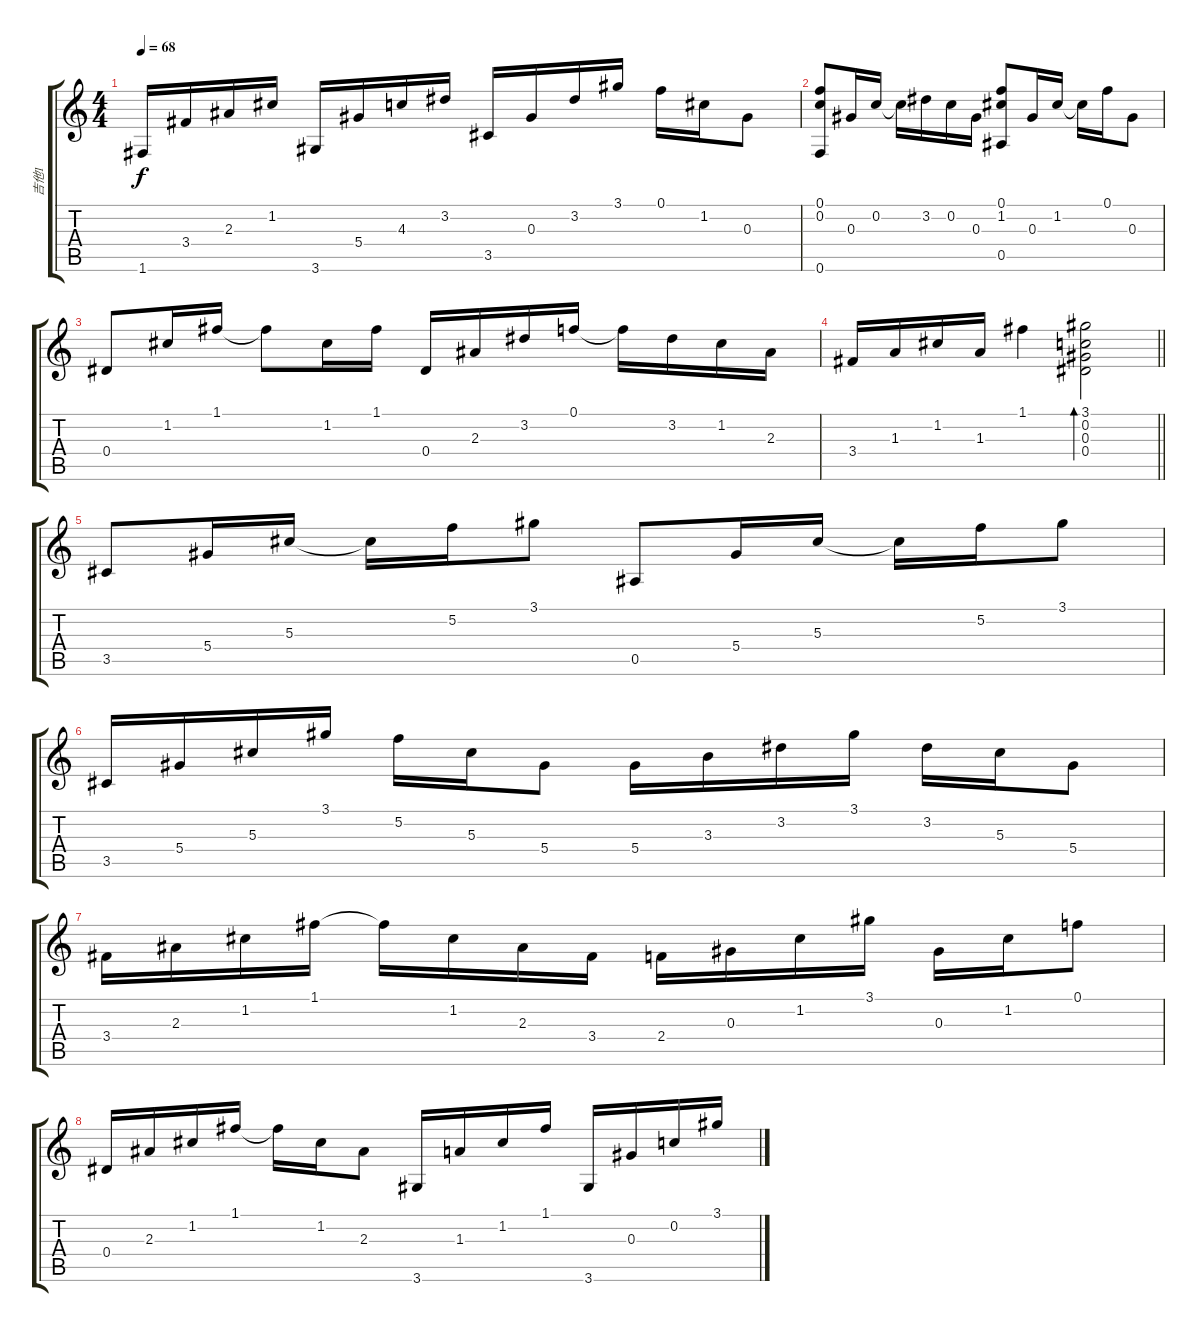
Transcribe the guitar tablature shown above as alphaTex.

\track ("吉他1" "吉他1") {instrument acousticguitarsteel}
\staff {score tabs}
\tuning (F4 C4 Ab3 Eb3 Bb2 F2) {hide}
\ts (4 4)
\tempo 68
\clef g2
\ks c
1.6.16{dy f} 3.4.16 2.3.16 1.2.16 3.6.16 5.4.16 4.3.16 3.2.16 3.5.16 0.3.16 3.2.16 3.1.16 0.1.16 1.2.16 0.3.8 |
(0.1 0.2 0.6).8 0.3.16 0.2.16 0.2{t}.16 3.2.16 0.2.16 0.3.16 (0.1 1.2 0.5).8 0.3.16 1.2.16 1.2{t}.16 0.1.16 0.3.8 |
0.4.8 1.2.16 1.1.16 1.1{t}.8 1.2.16 1.1.16 0.4.16 2.3.16 3.2.16 0.1.16 0.1{t}.16 3.2.16 1.2.16 2.3.16 |
\barLineRight lightlight
3.4.16 1.3.16 1.2.16 1.3.16 1.1.4 (3.1 0.2 0.3 0.4).2{bd 480} |
3.5.8 5.4.16 5.3.16 5.3{t}.16 5.2.16 3.1.8 0.5.8 5.4.16 5.3.16 5.3{t}.16 5.2.16 3.1.8 |
3.5.16 5.4.16 5.3.16 3.1.16 5.2.16 5.3.16 5.4.8 5.4.16 3.3.16 3.2.16 3.1.16 3.2.16 5.3.16 5.4.8 |
3.4.16 2.3.16 1.2.16 1.1.16 1.1{t}.16 1.2.16 2.3.16 3.4.16 2.4.16 0.3.16 1.2.16 3.1.16 0.3.16 1.2.16 0.1.8 |
0.4.16 2.3.16 1.2.16 1.1.16 1.1{t}.16 1.2.16 2.3.8 3.6.16 1.3.16 1.2.16 1.1.16 3.6.16 0.3.16 0.2.16 3.1.16
